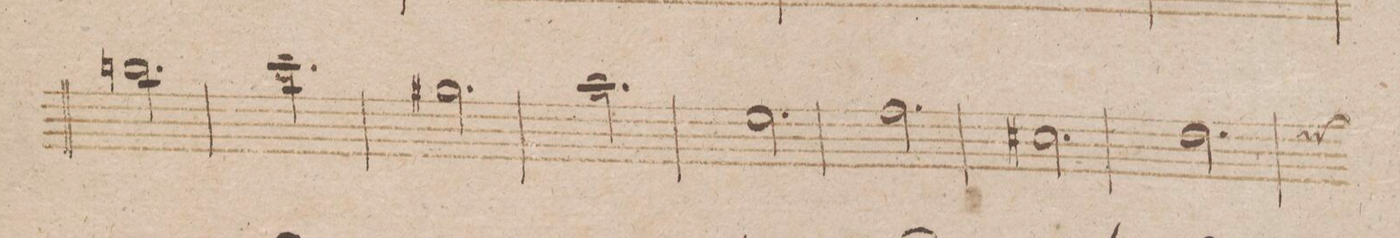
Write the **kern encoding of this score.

**kern	**dynam
*I"Flauto 2do	*
*clefG2	*
*k[b-]	*
*met(c|)	*
*M3/4	*
2.bbn\	.
=201	=201
2.ccc\	.
=202	=202
2.gg#X\	.
=203	=203
2.aa\	.
=204	=204
2.ee\	.
=205	=205
2.ff\	.
=206	=206
2.cc#X\	.
=207	=207
2.dd\	.
*custos:ee	*
=208	=208
*-	*-
